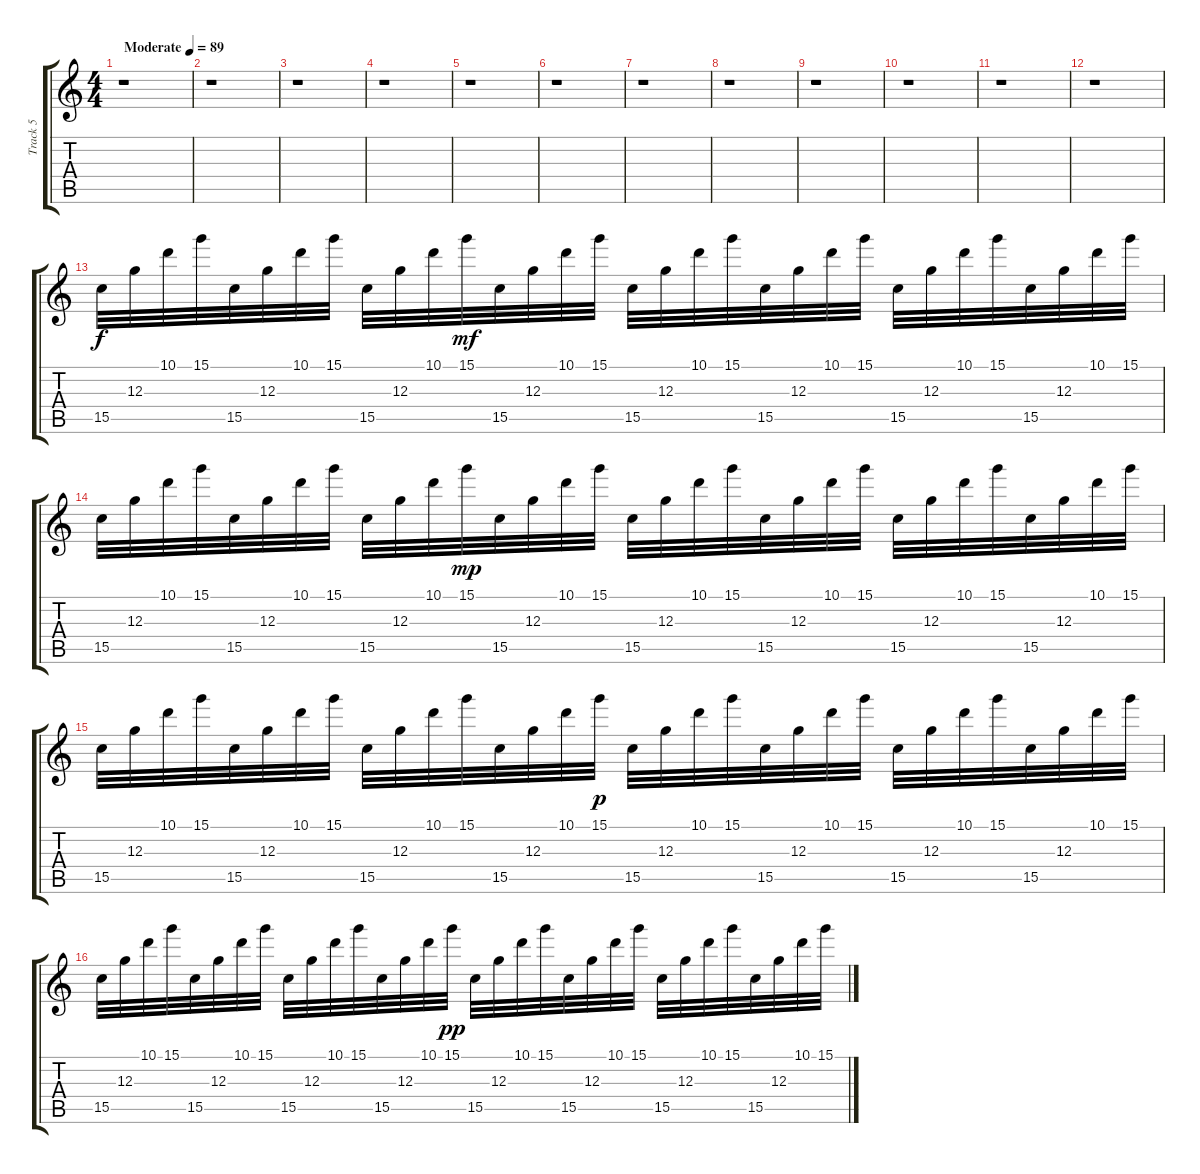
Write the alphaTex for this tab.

\track ("Track 5" "Track 5") {instrument electricguitarmuted}
\staff {score tabs}
\tuning (E4 B3 G3 D3 A2 E2) {hide}
\ts (4 4)
\tempo (89 "Moderate")
\clef g2
\ks c
r.1{dy f instrument electricguitarmuted} |
r.1 |
r.1 |
r.1 |
r.1 |
r.1 |
r.1 |
r.1 |
r.1 |
r.1 |
r.1 |
r.1 |
15.5.32 12.3.32{balance 1} 10.1.32{balance 2} 15.1.32{balance 3} 15.5.32{balance 4} 12.3.32{balance 5} 10.1.32{balance 6} 15.1.32{balance 7} 15.5.32{balance 8} 12.3.32{balance 9} 10.1.32{balance 10} 15.1.32{dy mf balance 11} 15.5.32{balance 12} 12.3.32{balance 13} 10.1.32{balance 14} 15.1.32{balance 15} 15.5.32{balance 16} 12.3.32{balance 15} 10.1.32{balance 14} 15.1.32{balance 13} 15.5.32{balance 12} 12.3.32{balance 11} 10.1.32{balance 10} 15.1.32{balance 9} 15.5.32{balance 8} 12.3.32{balance 7} 10.1.32{balance 6} 15.1.32{balance 5} 15.5.32{balance 4} 12.3.32{balance 3} 10.1.32{balance 2} 15.1.32{balance 1} |
15.5.32{balance 0} 12.3.32{balance 1} 10.1.32{balance 2} 15.1.32{balance 3} 15.5.32{balance 4} 12.3.32{balance 5} 10.1.32{balance 6} 15.1.32{balance 7} 15.5.32{balance 8} 12.3.32{balance 9} 10.1.32{balance 10} 15.1.32{dy mp balance 11} 15.5.32{balance 12} 12.3.32{balance 13} 10.1.32{balance 14} 15.1.32{balance 15} 15.5.32{balance 16} 12.3.32{balance 15} 10.1.32{balance 14} 15.1.32{balance 13} 15.5.32{balance 12} 12.3.32{balance 11} 10.1.32{balance 10} 15.1.32{balance 9} 15.5.32{balance 8} 12.3.32{balance 7} 10.1.32{balance 6} 15.1.32{balance 5} 15.5.32{balance 4} 12.3.32{balance 3} 10.1.32{balance 2} 15.1.32{balance 1} |
15.5.32{balance 0} 12.3.32{balance 1} 10.1.32{balance 2} 15.1.32{balance 3} 15.5.32{balance 4} 12.3.32{balance 5} 10.1.32{balance 6} 15.1.32{balance 7} 15.5.32{balance 8} 12.3.32{balance 9} 10.1.32{balance 10} 15.1.32{balance 11} 15.5.32{balance 12} 12.3.32{balance 13} 10.1.32{balance 14} 15.1.32{dy p balance 15} 15.5.32{balance 16} 12.3.32{balance 15} 10.1.32{balance 14} 15.1.32{balance 13} 15.5.32{balance 12} 12.3.32{balance 11} 10.1.32{balance 10} 15.1.32{balance 9} 15.5.32{balance 8} 12.3.32{balance 7} 10.1.32{balance 6} 15.1.32{balance 5} 15.5.32{balance 4} 12.3.32{balance 3} 10.1.32{balance 2} 15.1.32{balance 1} |
15.5.32{balance 0} 12.3.32{balance 1} 10.1.32{balance 2} 15.1.32{balance 3} 15.5.32{balance 4} 12.3.32{balance 5} 10.1.32{balance 6} 15.1.32{balance 7} 15.5.32{balance 8} 12.3.32{balance 9} 10.1.32{balance 10} 15.1.32{balance 11} 15.5.32{balance 12} 12.3.32{balance 13} 10.1.32{balance 14} 15.1.32{dy pp balance 15} 15.5.32{balance 16} 12.3.32{balance 15} 10.1.32{balance 14} 15.1.32{balance 13} 15.5.32{balance 12} 12.3.32{balance 11} 10.1.32{balance 10} 15.1.32{balance 9} 15.5.32{balance 8} 12.3.32{balance 7} 10.1.32{balance 6} 15.1.32{balance 5} 15.5.32{balance 4} 12.3.32{balance 3} 10.1.32{balance 2} 15.1.32{balance 1}
